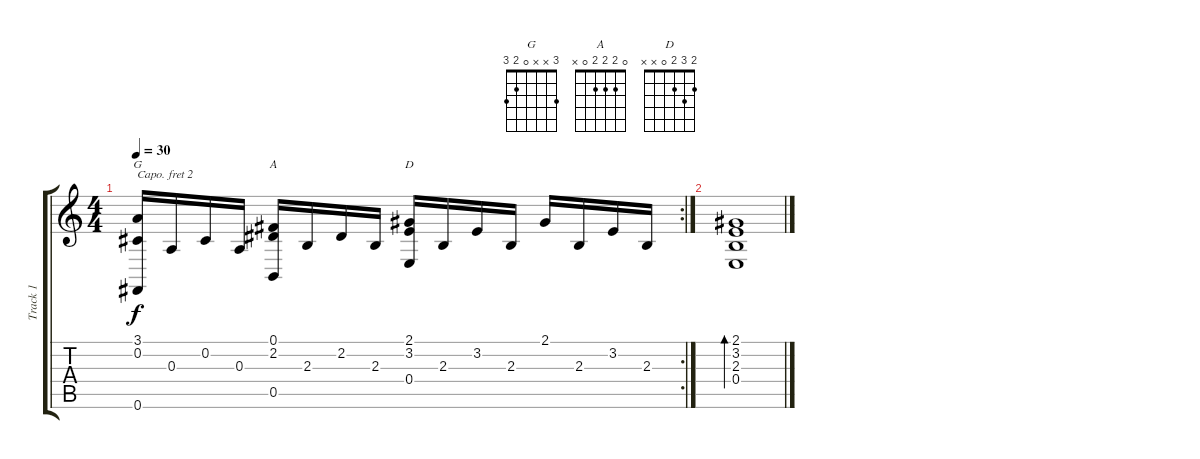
\track ("Track 1" "Track 1") {instrument brightacousticpiano}
\staff {score tabs}
\capo 2
\tuning (E4 B3 G3 D3 A2 E2) {hide}
\chord ("G" 3 x x 0 2 3)
\chord ("A" 0 2 2 2 0 x)
\chord ("D" 2 3 2 0 x x)
\rc 2
\ts (4 4)
\tempo 30
\clef g2
\ks c
(3.1 0.2 0.6).16{ch "G" dy f} 0.3.16 0.2.16 0.3.16 (0.1 2.2 0.5).16{ch "A"} 2.3.16 2.2.16 2.3.16 (2.1 3.2 0.4).16{ch "D"} 2.3.16 3.2.16 2.3.16 2.1.16 2.3.16 3.2.16 2.3.16 |
(2.1 3.2 2.3 0.4).1{bd 60}
